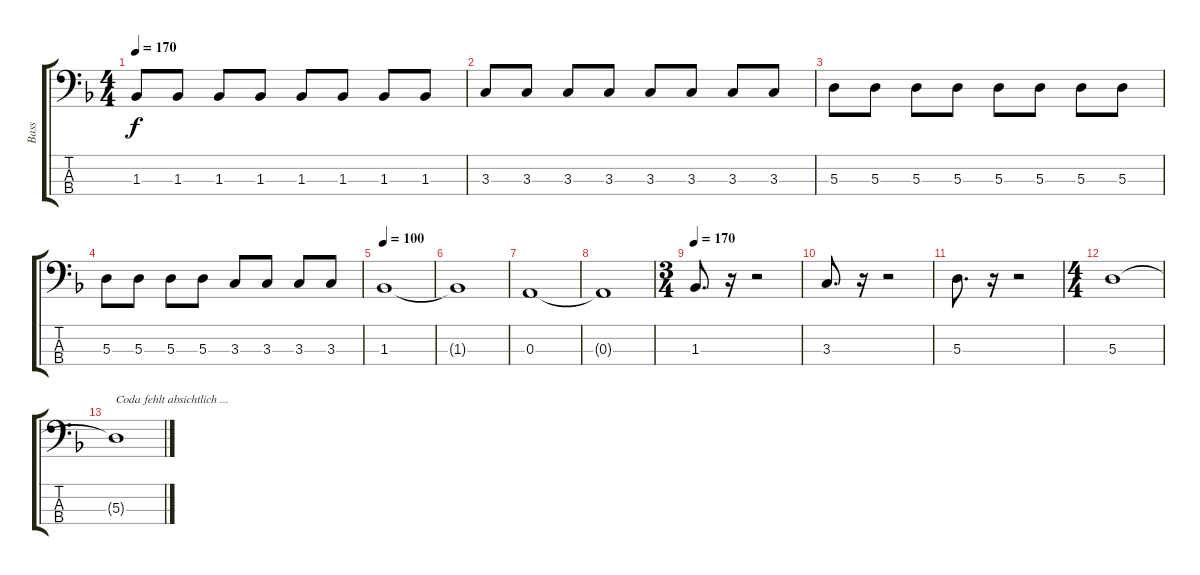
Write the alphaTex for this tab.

\track ("Bass" "Bass") {instrument electricbassfinger}
\staff {score tabs}
\tuning (G2 D2 A1 E1) {hide}
\ts (4 4)
\tempo 170
\clef f4
\ks f
1.3.8{dy f} 1.3.8 1.3.8 1.3.8 1.3.8 1.3.8 1.3.8 1.3.8 |
3.3.8 3.3.8 3.3.8 3.3.8 3.3.8 3.3.8 3.3.8 3.3.8 |
5.3.8 5.3.8 5.3.8 5.3.8 5.3.8 5.3.8 5.3.8 5.3.8 |
5.3.8 5.3.8 5.3.8 5.3.8 3.3.8 3.3.8 3.3.8 3.3.8 |
\tempo 100
1.3.1 |
1.3{t}.1 |
0.3.1 |
0.3{t}.1 |
\ts (3 4)
\tempo 170
1.3.8{d} r.16 r.2 |
3.3.8{d} r.16 r.2 |
5.3.8{d} r.16 r.2 |
\ts (4 4)
5.3.1 |
5.3{t}.1{txt "Coda fehlt absichtlich ..."}
